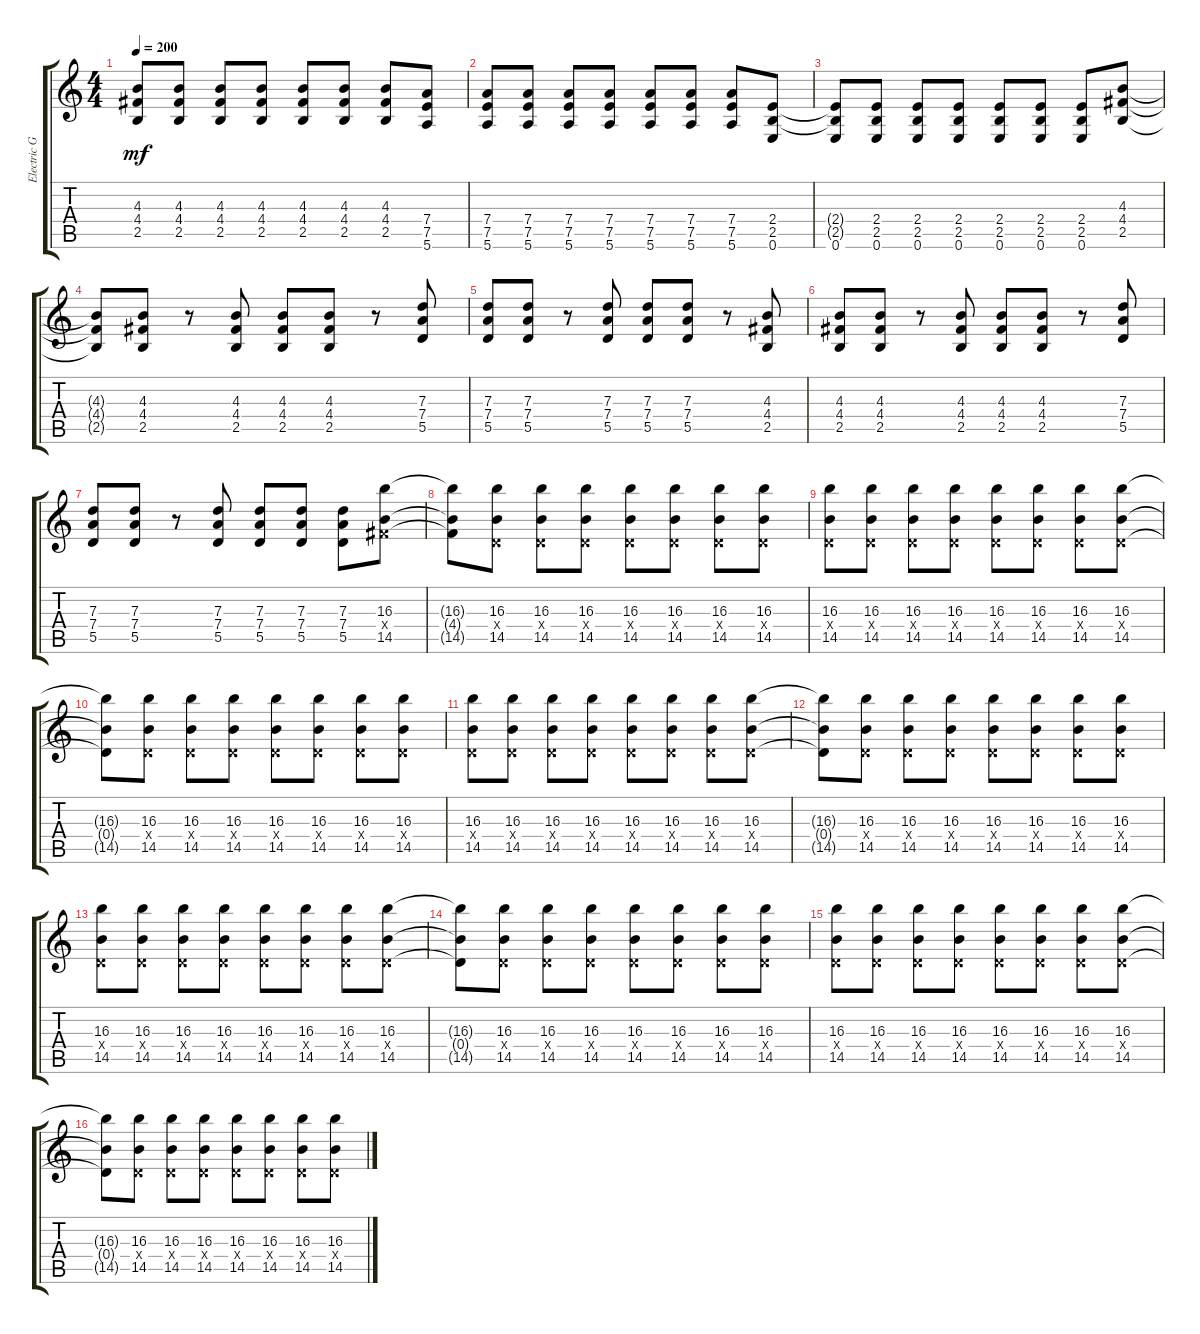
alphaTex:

\track ("Electric Guitar" "Electric G") {instrument distortionguitar}
\staff {score tabs}
\tuning (E4 B3 G3 D3 A2 E2) {hide}
\ts (4 4)
\tempo 200
\clef g2
\ks c
(4.3 4.4 2.5).8{dy mf} (4.3 4.4 2.5).8 (4.3 4.4 2.5).8 (4.3 4.4 2.5).8 (4.3 4.4 2.5).8 (4.3 4.4 2.5).8 (4.3 4.4 2.5).8 (7.4 7.5 5.6).8 |
(7.4 7.5 5.6).8 (7.4 7.5 5.6).8 (7.4 7.5 5.6).8 (7.4 7.5 5.6).8 (7.4 7.5 5.6).8 (7.4 7.5 5.6).8 (7.4 7.5 5.6).8 (2.4 2.5 0.6).8 |
(2.4{t} 2.5{t} 0.6).8 (2.4 2.5 0.6).8 (2.4 2.5 0.6).8 (2.4 2.5 0.6).8 (2.4 2.5 0.6).8 (2.4 2.5 0.6).8 (2.4 2.5 0.6).8 (4.3 4.4 2.5).8 |
(4.3{t} 4.4{t} 2.5{t}).8 (4.3 4.4 2.5).8 r.8 (4.3 4.4 2.5).8 (4.3 4.4 2.5).8 (4.3 4.4 2.5).8 r.8 (7.3 7.4 5.5).8 |
(7.3 7.4 5.5).8 (7.3 7.4 5.5).8 r.8 (7.3 7.4 5.5).8 (7.3 7.4 5.5).8 (7.3 7.4 5.5).8 r.8 (4.3 4.4 2.5).8 |
(4.3 4.4 2.5).8 (4.3 4.4 2.5).8 r.8 (4.3 4.4 2.5).8 (4.3 4.4 2.5).8 (4.3 4.4 2.5).8 r.8 (7.3 7.4 5.5).8 |
(7.3 7.4 5.5).8 (7.3 7.4 5.5).8 r.8 (7.3 7.4 5.5).8 (7.3 7.4 5.5).8 (7.3 7.4 5.5).8 (7.3 7.4 5.5).8 (16.3 4.4{x} 14.5).8 |
(16.3{t} 4.4{t} 14.5{t}).8 (16.3 0.4{x} 14.5).8 (16.3 0.4{x} 14.5).8 (16.3 0.4{x} 14.5).8 (16.3 0.4{x} 14.5).8 (16.3 0.4{x} 14.5).8 (16.3 0.4{x} 14.5).8 (16.3 0.4{x} 14.5).8 |
(16.3 0.4{x} 14.5).8 (16.3 0.4{x} 14.5).8 (16.3 0.4{x} 14.5).8 (16.3 0.4{x} 14.5).8 (16.3 0.4{x} 14.5).8 (16.3 0.4{x} 14.5).8 (16.3 0.4{x} 14.5).8 (16.3 0.4{x} 14.5).8 |
(16.3{t} 0.4{t} 14.5{t}).8 (16.3 0.4{x} 14.5).8 (16.3 0.4{x} 14.5).8 (16.3 0.4{x} 14.5).8 (16.3 0.4{x} 14.5).8 (16.3 0.4{x} 14.5).8 (16.3 0.4{x} 14.5).8 (16.3 0.4{x} 14.5).8 |
(16.3 0.4{x} 14.5).8 (16.3 0.4{x} 14.5).8 (16.3 0.4{x} 14.5).8 (16.3 0.4{x} 14.5).8 (16.3 0.4{x} 14.5).8 (16.3 0.4{x} 14.5).8 (16.3 0.4{x} 14.5).8 (16.3 0.4{x} 14.5).8 |
(16.3{t} 0.4{t} 14.5{t}).8 (16.3 0.4{x} 14.5).8 (16.3 0.4{x} 14.5).8 (16.3 0.4{x} 14.5).8 (16.3 0.4{x} 14.5).8 (16.3 0.4{x} 14.5).8 (16.3 0.4{x} 14.5).8 (16.3 0.4{x} 14.5).8 |
(16.3 0.4{x} 14.5).8 (16.3 0.4{x} 14.5).8 (16.3 0.4{x} 14.5).8 (16.3 0.4{x} 14.5).8 (16.3 0.4{x} 14.5).8 (16.3 0.4{x} 14.5).8 (16.3 0.4{x} 14.5).8 (16.3 0.4{x} 14.5).8 |
(16.3{t} 0.4{t} 14.5{t}).8 (16.3 0.4{x} 14.5).8 (16.3 0.4{x} 14.5).8 (16.3 0.4{x} 14.5).8 (16.3 0.4{x} 14.5).8 (16.3 0.4{x} 14.5).8 (16.3 0.4{x} 14.5).8 (16.3 0.4{x} 14.5).8 |
(16.3 0.4{x} 14.5).8 (16.3 0.4{x} 14.5).8 (16.3 0.4{x} 14.5).8 (16.3 0.4{x} 14.5).8 (16.3 0.4{x} 14.5).8 (16.3 0.4{x} 14.5).8 (16.3 0.4{x} 14.5).8 (16.3 0.4{x} 14.5).8 |
(16.3{t} 0.4{t} 14.5{t}).8 (16.3 0.4{x} 14.5).8 (16.3 0.4{x} 14.5).8 (16.3 0.4{x} 14.5).8 (16.3 0.4{x} 14.5).8 (16.3 0.4{x} 14.5).8 (16.3 0.4{x} 14.5).8 (16.3 0.4{x} 14.5).8
